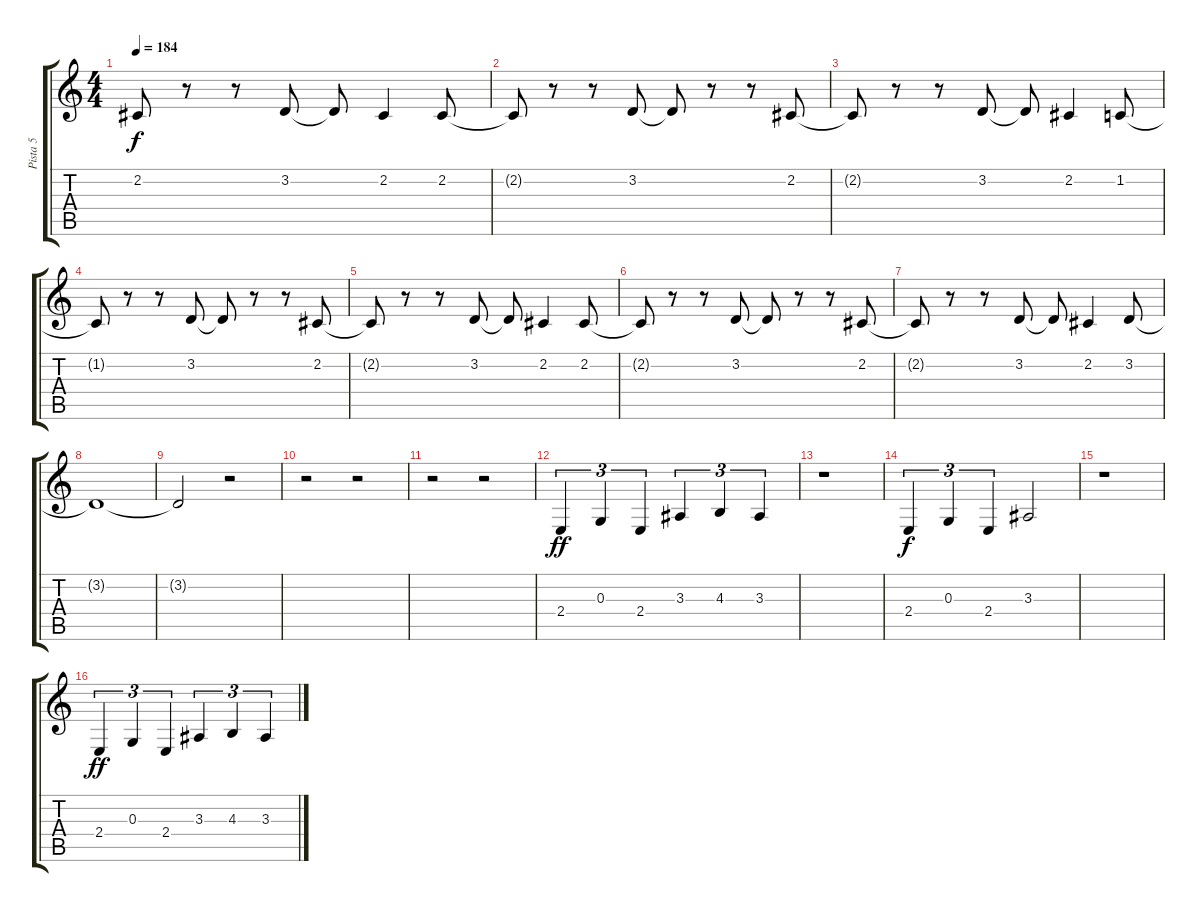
\track ("Pista 5" "Pista 5") {instrument tangoaccordion}
\staff {score tabs}
\tuning (E4 B3 G3 D3 A2 E2) {hide}
\ts (4 4)
\tempo 184
\clef g2
\ks c
2.2{t}.8{dy f} r.8 r.8 3.2.8 3.2{t}.8 2.2.4 2.2.8 |
2.2{t}.8 r.8 r.8 3.2.8 3.2{t}.8 r.8 r.8 2.2.8 |
2.2{t}.8 r.8 r.8 3.2.8 3.2{t}.8 2.2.4 1.2.8 |
1.2{t}.8 r.8 r.8 3.2.8 3.2{t}.8 r.8 r.8 2.2.8 |
2.2{t}.8 r.8 r.8 3.2.8 3.2{t}.8 2.2.4 2.2.8 |
2.2{t}.8 r.8 r.8 3.2.8 3.2{t}.8 r.8 r.8 2.2.8 |
2.2{t}.8 r.8 r.8 3.2.8 3.2{t}.8 2.2.4 3.2.8 |
3.2{t}.1 |
3.2{t}.2 r.2 |
r.2 r.2 |
r.2 r.2 |
2.4.4{tu (3 2) dy ff} 0.3.4{tu (3 2)} 2.4.4{tu (3 2)} 3.3.4{tu (3 2)} 4.3.4{tu (3 2)} 3.3.4{tu (3 2)} |
r.1 |
2.4.4{tu (3 2) dy f} 0.3.4{tu (3 2)} 2.4.4{tu (3 2)} 3.3.2 |
r.1 |
2.4.4{tu (3 2) dy ff} 0.3.4{tu (3 2)} 2.4.4{tu (3 2)} 3.3.4{tu (3 2)} 4.3.4{tu (3 2)} 3.3.4{tu (3 2)}
